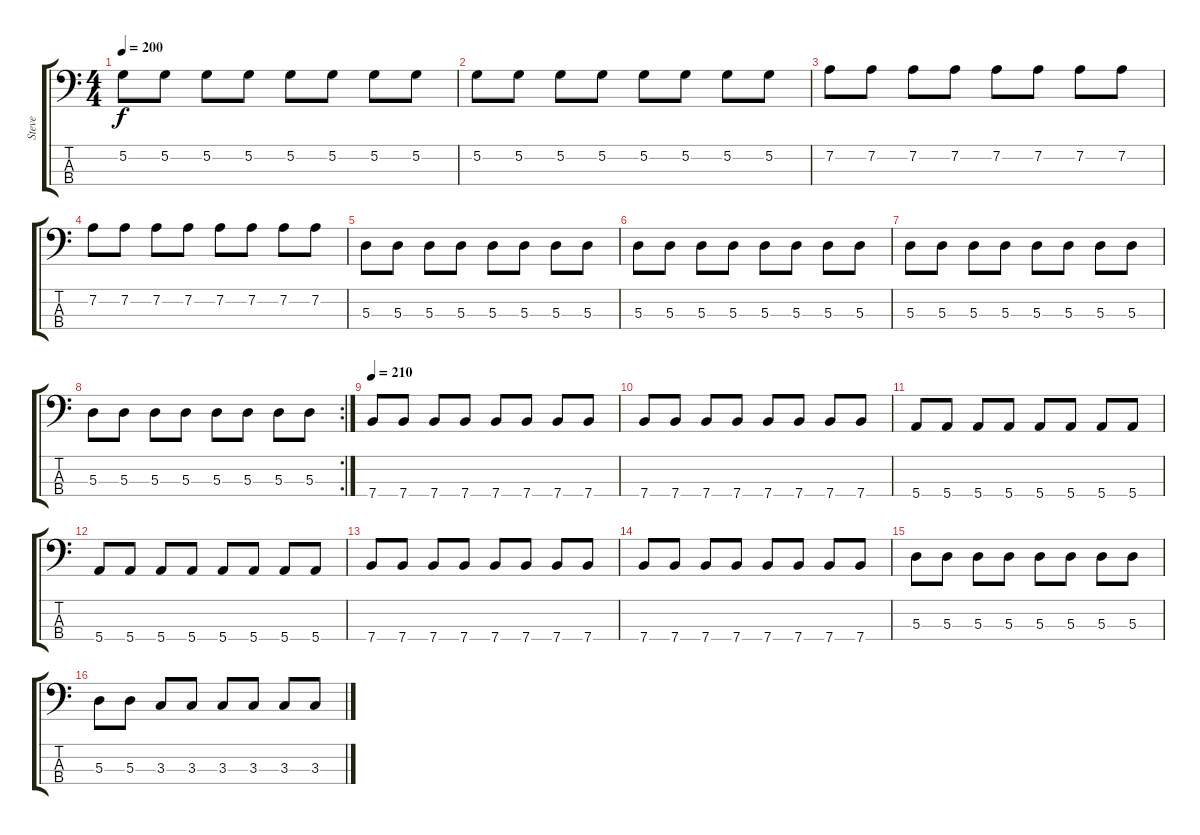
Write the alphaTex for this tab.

\track ("Steve" "Steve") {instrument electricbassfinger}
\staff {score tabs}
\tuning (G2 D2 A1 E1) {hide}
\ts (4 4)
\tempo 200
\clef f4
\ks c
5.2.8{dy f} 5.2.8 5.2.8 5.2.8 5.2.8 5.2.8 5.2.8 5.2.8 |
5.2.8 5.2.8 5.2.8 5.2.8 5.2.8 5.2.8 5.2.8 5.2.8 |
7.2.8 7.2.8 7.2.8 7.2.8 7.2.8 7.2.8 7.2.8 7.2.8 |
7.2.8 7.2.8 7.2.8 7.2.8 7.2.8 7.2.8 7.2.8 7.2.8 |
5.3.8 5.3.8 5.3.8 5.3.8 5.3.8 5.3.8 5.3.8 5.3.8 |
5.3.8 5.3.8 5.3.8 5.3.8 5.3.8 5.3.8 5.3.8 5.3.8 |
5.3.8 5.3.8 5.3.8 5.3.8 5.3.8 5.3.8 5.3.8 5.3.8 |
\rc 2
5.3.8 5.3.8 5.3.8 5.3.8 5.3.8 5.3.8 5.3.8 5.3.8 |
\tempo 210
7.4.8 7.4.8 7.4.8 7.4.8 7.4.8 7.4.8 7.4.8 7.4.8 |
7.4.8 7.4.8 7.4.8 7.4.8 7.4.8 7.4.8 7.4.8 7.4.8 |
5.4.8 5.4.8 5.4.8 5.4.8 5.4.8 5.4.8 5.4.8 5.4.8 |
5.4.8 5.4.8 5.4.8 5.4.8 5.4.8 5.4.8 5.4.8 5.4.8 |
7.4.8 7.4.8 7.4.8 7.4.8 7.4.8 7.4.8 7.4.8 7.4.8 |
7.4.8 7.4.8 7.4.8 7.4.8 7.4.8 7.4.8 7.4.8 7.4.8 |
5.3.8 5.3.8 5.3.8 5.3.8 5.3.8 5.3.8 5.3.8 5.3.8 |
5.3.8 5.3.8 3.3.8 3.3.8 3.3.8 3.3.8 3.3.8 3.3.8
